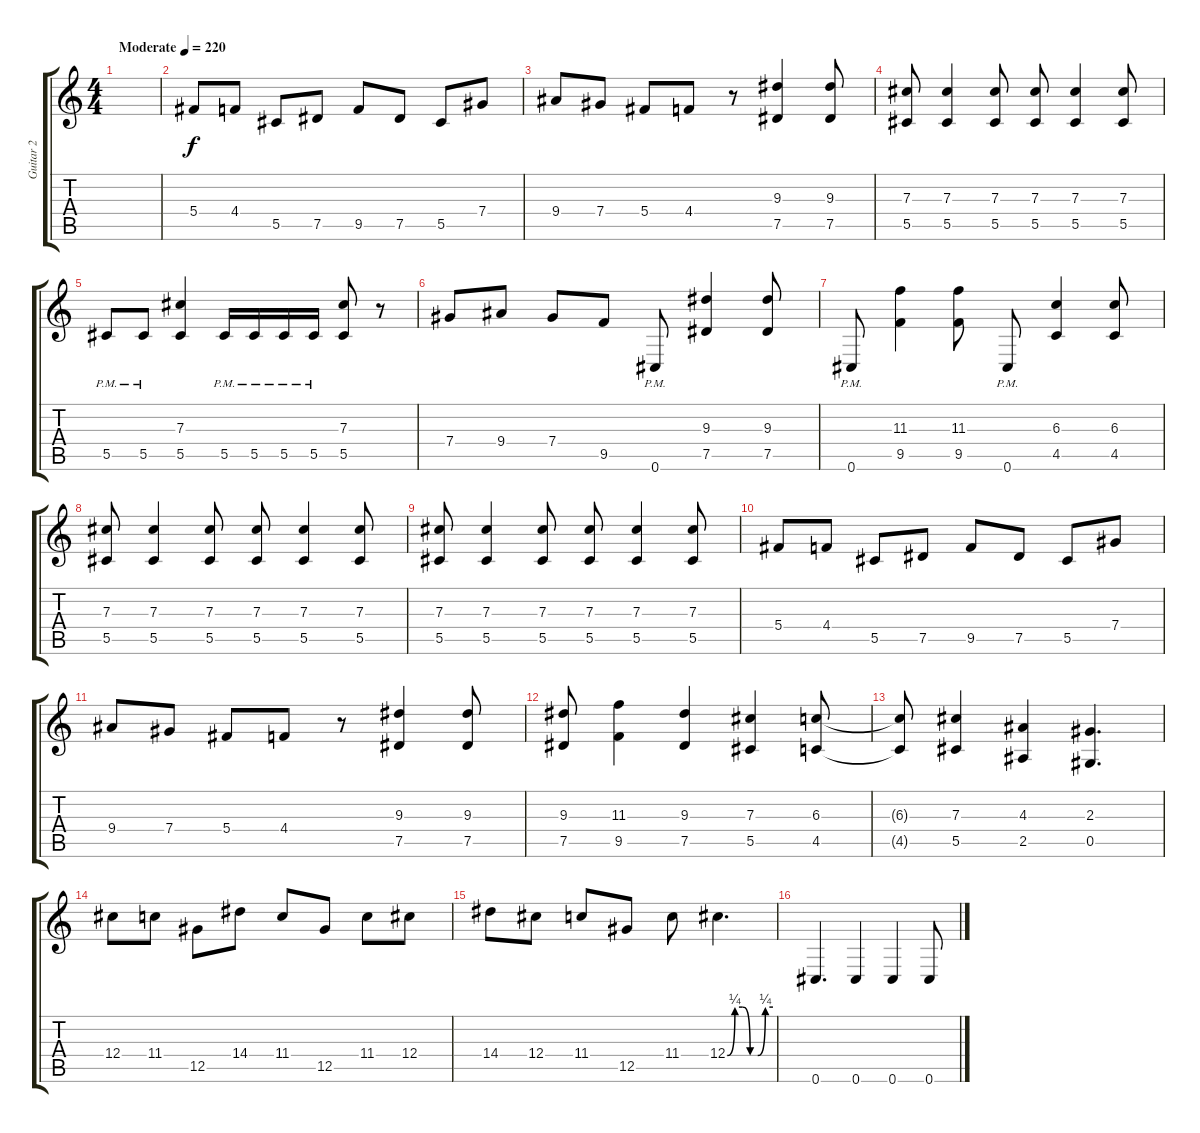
\track ("Guitar 2" "Guitar 2") {instrument distortionguitar}
\staff {score tabs}
\tuning (Eb4 Bb3 Gb3 Db3 Ab2 Db2) {hide}
\ts (4 4)
\tempo (220 "Moderate")
\clef g2
\ks c
|
5.4.8 4.4.8 5.5.8 7.5.8 9.5.8 7.5.8 5.5.8 7.4.8 |
9.4.8 7.4.8 5.4.8 4.4.8 r.8 (9.3 7.5).4 (9.3 7.5).8 |
(7.3 5.5).8 (7.3 5.5).4 (7.3 5.5).8 (7.3 5.5).8 (7.3 5.5).4 (7.3 5.5).8 |
5.5{pm}.8 5.5{pm}.8 (7.3 5.5).4 5.5{pm}.16 5.5{pm}.16 5.5{pm}.16 5.5{pm}.16 (7.3 5.5).8 r.8 |
7.4.8 9.4.8 7.4.8 9.5.8 0.6{pm}.8 (9.3 7.5).4 (9.3 7.5).8 |
0.6{pm}.8 (11.3 9.5).4 (11.3 9.5).8 0.6{pm}.8 (6.3 4.5).4 (6.3 4.5).8 |
(7.3 5.5).8 (7.3 5.5).4 (7.3 5.5).8 (7.3 5.5).8 (7.3 5.5).4 (7.3 5.5).8 |
(7.3 5.5).8 (7.3 5.5).4 (7.3 5.5).8 (7.3 5.5).8 (7.3 5.5).4 (7.3 5.5).8 |
5.4.8 4.4.8 5.5.8 7.5.8 9.5.8 7.5.8 5.5.8 7.4.8 |
9.4.8 7.4.8 5.4.8 4.4.8 r.8 (9.3 7.5).4 (9.3 7.5).8 |
(9.3 7.5).8 (11.3 9.5).4 (9.3 7.5).4 (7.3 5.5).4 (6.3 4.5).8 |
(6.3{t} 4.5{t}).8 (7.3 5.5).4 (4.3 2.5).4 (2.3 0.5).4{d} |
12.4.8 11.4.8 12.5.8 14.4.8 11.4.8 12.5.8 11.4.8 12.4.8 |
14.4.8 12.4.8 11.4.8 12.5.8 11.4.8 12.4{be (custom 0 0 10 1 20 1 30 0 40 0 50 1 60 1)}.4{d} |
0.6.4{d} 0.6.4 0.6.4 0.6.8
